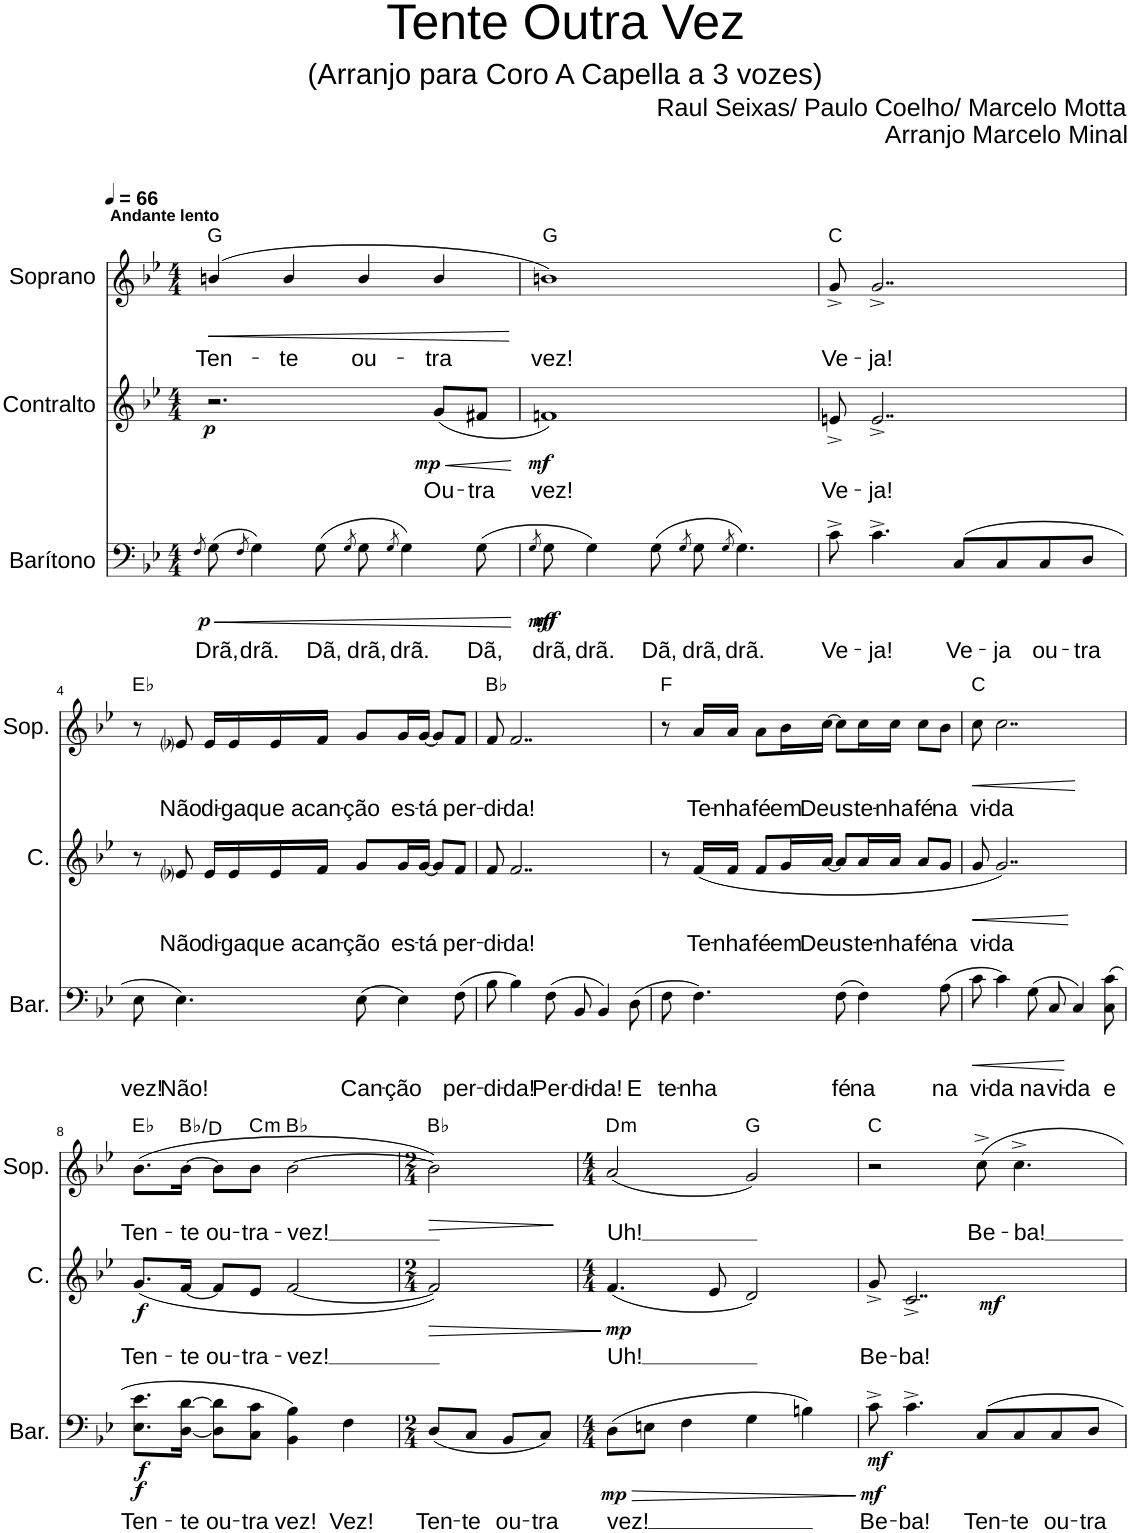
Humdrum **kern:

**kern	**text	**dynam	**kern	**text	**dynam	**kern	**text	**dynam	**harte
*part3	*part3	*part3	*part2	*part2	*part2	*part1	*part1	*part1	*part1
*staff3	*staff3	*staff3	*staff2	*staff2	*staff2	*staff1	*staff1	*staff1	*
*I"Barítono	*	*	*I"Contralto	*	*	*I"Soprano	*	*	*
*I'Bar.	*	*	*I'C.	*	*	*I'Sop.	*	*	*
*clefF4	*	*	*clefG2	*	*	*clefG2	*	*	*
*k[b-e-]	*	*	*k[b-e-]	*	*	*k[b-e-]	*	*	*
*M4/4	*	*	*M4/4	*	*	*M4/4	*	*	*
*MM66	*	*	*MM66	*	*	*MM66	*	*	*
=1	=1	=1	=1	=1	=1	=1	=1	=1	=1
8qF/	.	.	.	.	.	.	.	.	.
!	!	!	!	!	!	!LO:TX:a:B:t=Andante lento	!	!	!
!	!LO:LY:b	!LO:DY:b	!	!	!LO:DY:b	!	!LO:LY:b	!LO:HP:b	!
(8G\	Drã,	p	2.r	.	p	(4bn/	Ten-	<	G:maj
8qF/	.	.	.	.	.	.	.	.	.
!	!LO:LY:b	!	!	!	!	!	!	!	!
4G\)	drã.	.	.	.	.	.	.	.	.
!	!	!	!	!	!	!	!LO:LY:b	!	!
.	.	.	.	.	.	4b/	-te	.	.
!	!LO:LY:b	!	!	!	!	!	!	!	!
(8G\	Dã,	.	.	.	.	.	.	.	.
8qG/	.	.	.	.	.	.	.	.	.
!	!LO:LY:b	!	!	!	!	!	!LO:LY:b	!	!
8G\	drã,	.	.	.	.	4b/	ou-	.	.
8qG/	.	.	.	.	.	.	.	.	.
!	!LO:LY:b	!	!	!	!	!	!	!	!
4G\)	drã.	.	.	.	.	.	.	.	.
!	!	!	!	!LO:LY:b	!LO:HP:b	!	!LO:LY:b	!	!
!	!	!	!	!	!LO:DY:n=1:b	!	!	!	!
.	.	.	(8g/L	Ou-	< mp	4b/	-tra	.	.
!	!LO:LY:b	!	!	!LO:LY:b	!	!	!	!	!
(8G\	Dã,	.	8f#X/J	-tra	.	.	.	.	.
.	.	.	.	.	[	.	.	[	.
=2	=2	=2	=2	=2	=2	=2	=2	=2	=2
8qG/	.	.	.	.	.	.	.	.	.
!	!LO:LY:b	!LO:DY:b	!	!LO:LY:b	!	!	!LO:LY:b	!	!
!	!	!LO:DY:n=1:b	!	!	!LO:DY:b	!	!	!	!
8G\	drã,	mf mf	1fn)	vez!	mf	1bn)	vez!	.	G:maj
!	!LO:LY:b	!	!	!	!	!	!	!	!
4G\)	drã.	.	.	.	.	.	.	.	.
!	!LO:LY:b	!	!	!	!	!	!	!	!
(8G\	Dã,	.	.	.	.	.	.	.	.
8qG/	.	.	.	.	.	.	.	.	.
!	!LO:LY:b	!	!	!	!	!	!	!	!
8G\	drã,	.	.	.	.	.	.	.	.
8qG/	.	.	.	.	.	.	.	.	.
!	!LO:LY:b	!	!	!	!	!	!	!	!
4.G\)	drã.	.	.	.	.	.	.	.	.
=3	=3	=3	=3	=3	=3	=3	=3	=3	=3
!	!LO:LY:b	!	!	!LO:LY:b	!	!	!LO:LY:b	!	!
8c^\	Ve-	.	8en^/	Ve-	.	8g^/	Ve-	.	C:maj
!	!LO:LY:b	!	!	!LO:LY:b	!	!	!LO:LY:b	!	!
4.c^\	-ja!	.	2..e^/	-ja!	.	2..g^/	-ja!	.	.
!	!LO:LY:b	!	!	!	!	!	!	!	!
(8C/L	Ve-	.	.	.	.	.	.	.	.
!	!LO:LY:b	!	!	!	!	!	!	!	!
8C/	-ja	.	.	.	.	.	.	.	.
!	!LO:LY:b	!	!	!	!	!	!	!	!
8C/	ou-	.	.	.	.	.	.	.	.
!	!LO:LY:b	!	!	!	!	!	!	!	!
8D/J	-tra	.	.	.	.	.	.	.	.
!!LO:LB:g=z
=4	=4	=4	=4	=4	=4	=4	=4	=4	=4
!	!LO:LY:b	!	!	!	!	!	!	!	!
8E-\	vez!	.	8r	.	.	8r	.	.	Eb:maj
!	!LO:LY:b	!	!	!LO:LY:b	!	!	!LO:LY:b	!	!
4.E-\)	Não!	.	8e-i/	Não	.	8e-i/	Não	.	.
!	!	!	!	!LO:LY:b	!	!	!LO:LY:b	!	!
.	.	.	16e-/LL	di-	.	16e-/LL	di-	.	.
!	!	!	!	!LO:LY:b	!	!	!LO:LY:b	!	!
.	.	.	16e-/	-ga	.	16e-/	-ga	.	.
!	!	!	!	!LO:LY:b	!	!	!LO:LY:b	!	!
.	.	.	16e-/	que a	.	16e-/	que a	.	.
!	!	!	!	!LO:LY:b	!	!	!LO:LY:b	!	!
.	.	.	16f/JJ	can-	.	16f/JJ	can-	.	.
!	!LO:LY:b	!	!	!LO:LY:b	!	!	!LO:LY:b	!	!
(8E-\	Can-	.	8g/L	-ção	.	8g/L	-ção	.	.
!	!LO:LY:b	!	!	!LO:LY:b	!	!	!LO:LY:b	!	!
4E-\)	-ção	.	16g/L	es-	.	16g/L	es-	.	.
!	!	!	!	!LO:LY:b	!	!	!LO:LY:b	!	!
.	.	.	[16g/JJ	-tá	.	[16g/JJ	-tá	.	.
.	.	.	8g/L]	.	.	8g/L]	.	.	.
!	!LO:LY:b	!	!	!LO:LY:b	!	!	!LO:LY:b	!	!
(8F\	per-	.	8f/J	per-	.	8f/J	per-	.	.
=5	=5	=5	=5	=5	=5	=5	=5	=5	=5
!	!LO:LY:b	!	!	!LO:LY:b	!	!	!LO:LY:b	!	!
8B-\	-di-	.	8f/	-di-	.	8f/	-di-	.	Bb:maj
!	!LO:LY:b	!	!	!LO:LY:b	!	!	!LO:LY:b	!	!
4B-\)	-da!	.	2..f/	-da!	.	2..f/	-da!	.	.
!	!LO:LY:b	!	!	!	!	!	!	!	!
(8F\	Per-	.	.	.	.	.	.	.	.
!	!LO:LY:b	!	!	!	!	!	!	!	!
8BB-/	-di-	.	.	.	.	.	.	.	.
!	!LO:LY:b	!	!	!	!	!	!	!	!
4BB-/)	-da!	.	.	.	.	.	.	.	.
!	!LO:LY:b	!	!	!	!	!	!	!	!
(8D\	E	.	.	.	.	.	.	.	.
=6	=6	=6	=6	=6	=6	=6	=6	=6	=6
!	!LO:LY:b	!	!	!	!	!	!	!	!
8F\	te-	.	8r	.	.	8r	.	.	F:maj
!	!LO:LY:b	!	!	!LO:LY:b	!	!	!LO:LY:b	!	!
4.F\)	-nha	.	(16f/LL	Te-	.	16a/LL	Te-	.	.
!	!	!	!	!LO:LY:b	!	!	!LO:LY:b	!	!
.	.	.	16f/JJ	-nha	.	16a/JJ	-nha	.	.
!	!	!	!	!LO:LY:b	!	!	!LO:LY:b	!	!
.	.	.	8f/L	fé	.	8a\L	fé	.	.
!	!	!	!	!LO:LY:b	!	!	!LO:LY:b	!	!
.	.	.	16g/L	em	.	16b-\L	em	.	.
!	!	!	!	!LO:LY:b	!	!	!LO:LY:b	!	!
.	.	.	[16a/JJ	Deus	.	[16cc\JJ	Deus	.	.
!	!LO:LY:b	!	!	!	!	!	!	!	!
(8F\	fé	.	8a/L]	.	.	8cc\L]	.	.	.
!	!LO:LY:b	!	!	!LO:LY:b	!	!	!LO:LY:b	!	!
4F\)	na	.	16a/L	te-	.	16cc\L	te-	.	.
!	!	!	!	!LO:LY:b	!	!	!LO:LY:b	!	!
.	.	.	16a/JJ	-nha	.	16cc\JJ	-nha	.	.
!	!	!	!	!LO:LY:b	!	!	!LO:LY:b	!	!
.	.	.	8a/L	fé	.	8cc\L	fé	.	.
!	!LO:LY:b	!	!	!LO:LY:b	!	!	!LO:LY:b	!	!
(8A\	na	.	8g/J	na	.	8b-\J	na	.	.
=7	=7	=7	=7	=7	=7	=7	=7	=7	=7
!	!LO:LY:b	!LO:HP:b	!	!LO:LY:b	!LO:HP:b	!	!LO:LY:b	!LO:HP:b	!
8c\	vi-	<	8g/	vi-	<	8cc\	vi-	<	C:maj
!	!LO:LY:b	!	!	!LO:LY:b	!	!	!LO:LY:b	!	!
4c\)	-da	.	2..g/)	-da	.	2..cc\	-da	.	.
!	!LO:LY:b	!	!	!	!	!	!	!	!
(8G\	na	.	.	.	.	.	.	.	.
!	!LO:LY:b	!	!	!	!	!	!	!	!
8C/	vi-	.	.	.	.	.	.	.	.
!	!LO:LY:b	!	!	!	!	!	!	!	!
4C/)	-da	.	.	.	.	.	.	.	.
!	!LO:LY:b	!	!	!	!	!	!	!	!
(8C\ 8c\	e	.	.	.	.	.	.	.	.
.	.	[	.	.	[	.	.	[	.
!!LO:LB:g=z
=8	=8	=8	=8	=8	=8	=8	=8	=8	=8
!	!LO:LY:b	!LO:DY:b	!	!LO:LY:b	!	!	!LO:LY:b	!	!
!	!	!LO:DY:n=1:b	!	!	!LO:DY:b	!	!	!	!
8.E-\ 8.e-\L	Ten-	f f	(8.g/L	Ten-	f	(8.b-\L	Ten-	.	Eb:maj
!	!LO:LY:b	!	!	!LO:LY:b	!	!	!LO:LY:b	!	!
[16D\ [16d\Jk	-te ou-	.	[16f/Jk	-te ou-	.	[16b-\Jk	-te ou-	.	Bb:maj/3
8D\] 8d\]L	.	.	8f/L]	.	.	8b-\L]	.	.	.
!	!LO:LY:b	!	!	!LO:LY:b	!	!	!LO:LY:b	!	!LO:H:kt=m
8C\ 8c\J	-tra	.	8e-/J	-tra-	.	8b-\J	-tra-	.	C:min
!	!LO:LY:b	!	!	!LO:LY:b	!	!	!LO:LY:b	!	!
4BB-\ 4B-\)	vez!	.	[2f/	-vez!	.	[2b-\	-vez!	.	Bb:maj
!	!LO:LY:b	!	!	!	!	!	!	!	!
4F\	Vez!	.	.	.	.	.	.	.	.
=9	=9	=9	=9	=9	=9	=9	=9	=9	=9
*M2/4	*	*	*M2/4	*	*	*M2/4	*	*	*
!	!LO:LY:b	!	!	!	!LO:HP:b	!	!	!LO:HP:b	!
(8D/L	Ten-	.	2f/])	.	>	2b-\])	.	>	Bb:maj
!	!LO:LY:b	!	!	!	!	!	!	!	!
8C/J	-te	.	.	.	.	.	.	.	.
!	!LO:LY:b	!	!	!	!	!	!	!	!
8BB-/L	ou-	.	.	.	.	.	.	.	.
!	!LO:LY:b	!	!	!	!	!	!	!	!
8C/J)	-tra	.	.	.	.	.	.	.	.
.	.	.	.	.	]	.	.	]	.
=10	=10	=10	=10	=10	=10	=10	=10	=10	=10
*M4/4	*	*	*M4/4	*	*	*M4/4	*	*	*
!	!LO:LY:b	!LO:HP:b	!	!LO:LY:b	!	!	!LO:LY:b	!	!
!	!	!LO:DY:n=1:b	!	!	!LO:DY:b	!	!	!	!LO:H:kt=m
(8D\L	vez!	> mp	(4.f/	Uh!	mp	(2a/	Uh!	.	D:min
8En\J	.	.	.	.	.	.	.	.	.
4F\	.	.	.	.	.	.	.	.	.
.	.	.	8e-/	.	.	.	.	.	.
4G\	.	.	2d/)	.	.	2g/)	.	.	G:maj
4Bn\)	.	.	.	.	.	.	.	.	.
.	.	]	.	.	.	.	.	.	.
=11	=11	=11	=11	=11	=11	=11	=11	=11	=11
!	!LO:LY:b	!LO:DY:b	!	!LO:LY:b	!	!	!	!	!
!	!	!LO:DY:n=1:b	!	!	!	!	!	!	!
8c^\	Be-	mf mf	8g^/	Be-	.	2r	.	.	C:maj
!	!LO:LY:b	!	!	!LO:LY:b	!LO:DY:b	!	!	!	!
4.c^\	-ba!	.	2..c^/	-ba!	mf	.	.	.	.
!	!LO:LY:b	!	!	!	!	!	!LO:LY:b	!	!
8C/L	Ten-	.	.	.	.	8cc^\	Be-	.	.
!	!LO:LY:b	!	!	!	!	!	!LO:LY:b	!	!
8C/	-te	.	.	.	.	4.cc^\	-ba!	.	.
!	!LO:LY:b	!	!	!	!	!	!	!	!
8C/	ou-	.	.	.	.	.	.	.	.
!	!LO:LY:b	!	!	!	!	!	!	!	!
8D/J	-tra	.	.	.	.	.	.	.	.
=	=	=	=	=	=	=	=	=	=
*-	*-	*-	*-	*-	*-	*-	*-	*-	*-
